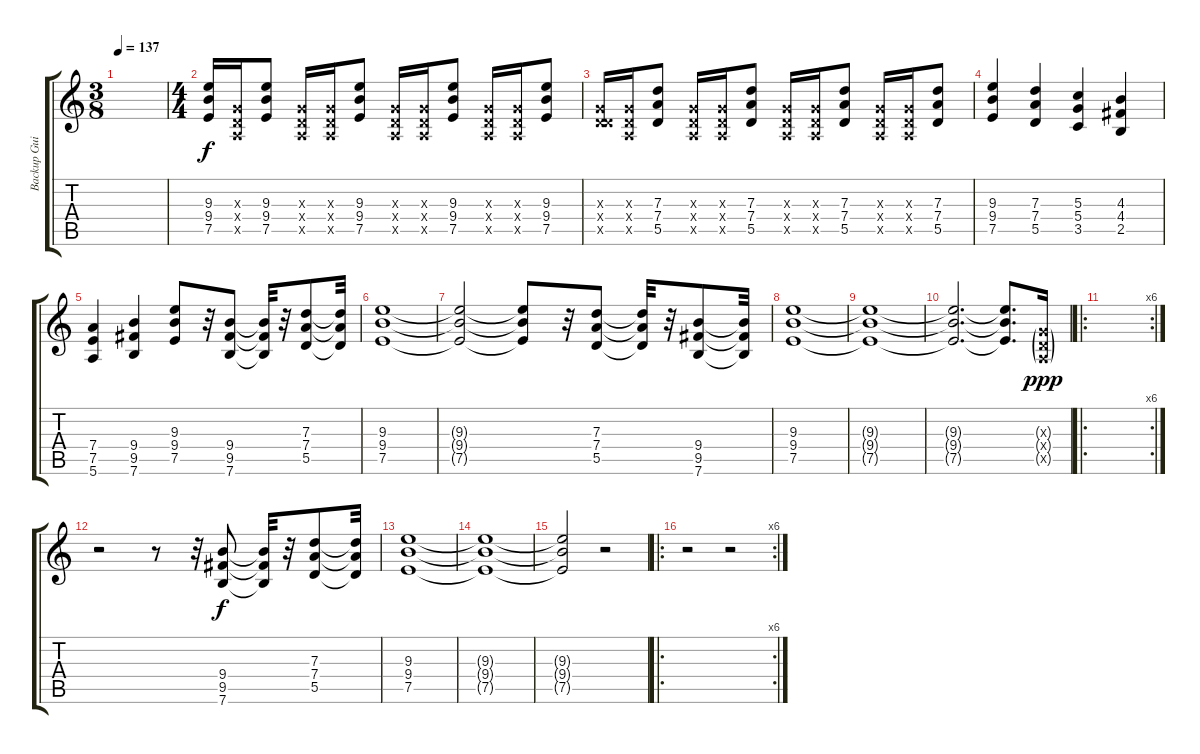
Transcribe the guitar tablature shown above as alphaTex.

\track ("Backup Guitar" "Backup Gui") {instrument overdrivenguitar}
\staff {score tabs}
\tuning (E4 B3 G3 D3 A2 E2) {hide}
\ts (3 8)
\tempo 137
\clef g2
\ks c
|
\ts (4 4)
(9.3 9.4 7.5).16 (0.3{x} 0.4{x} 0.5{x}).16 (9.3 9.4 7.5).8 (0.3{x} 0.4{x} 0.5{x}).16 (0.3{x} 0.4{x} 0.5{x}).16 (9.3 9.4 7.5).8 (0.3{x} 0.4{x} 0.5{x}).16 (0.3{x} 0.4{x} 0.5{x}).16 (9.3 9.4 7.5).8 (0.3{x} 0.4{x} 0.5{x}).16 (0.3{x} 0.4{x} 0.5{x}).16 (9.3 9.4 7.5).8 |
(0.3{x} 0.4{x} 5.5{x}).16 (0.3{x} 0.4{x} 0.5{x}).16 (7.3 7.4 5.5).8 (0.3{x} 0.4{x} 0.5{x}).16 (0.3{x} 0.4{x} 0.5{x}).16 (7.3 7.4 5.5).8 (0.3{x} 0.4{x} 0.5{x}).16 (0.3{x} 0.4{x} 0.5{x}).16 (7.3 7.4 5.5).8 (0.3{x} 0.4{x} 0.5{x}).16 (0.3{x} 0.4{x} 0.5{x}).16 (7.3 7.4 5.5).8 |
(9.3 9.4 7.5).4 (7.3 7.4 5.5).4 (5.3 5.4 3.5).4 (4.3 4.4 2.5).4 |
(7.4 7.5 5.6).4 (9.4 9.5 7.6).4 (9.3 9.4 7.5).8 r.32 (9.4 9.5 7.6).8 (9.4{t} 9.5{t} 7.6{t}).32 r.32 (7.3 7.4 5.5).8 (7.3{t} 7.4{t} 5.5{t}).32 |
(9.3 9.4 7.5).1 |
(9.3{t} 9.4{t} 7.5{t}).2 (9.3{t} 9.4{t} 7.5{t}).8 r.32 (7.3 7.4 5.5).8 (7.3{t} 7.4{t} 5.5{t}).32 r.32 (9.4 9.5 7.6).8 (9.4{t} 9.5{t} 7.6{t}).32 |
(9.3 9.4 7.5).1 |
(9.3{t} 9.4{t} 7.5{t}).1 |
(9.3{t} 9.4{t} 7.5{t}).2{d} (9.3{t} 9.4{t} 7.5{t}).8{d} (0.3{g x} 0.4{g x} 0.5{g x}).16{dy ppp} |
\ro
\rc 6
|
r.2 r.8 r.32 (9.4 9.5 7.6).8{dy f} (9.4{t} 9.5{t} 7.6{t}).32 r.32 (7.3 7.4 5.5).8 (7.3{t} 7.4{t} 5.5{t}).32 |
(9.3 9.4 7.5).1{volume 0} |
(9.3{t} 9.4{t} 7.5{t}).1 |
(9.3{t} 9.4{t} 7.5{t}).2 r.2 |
\ro
\rc 6
r.2 r.2
